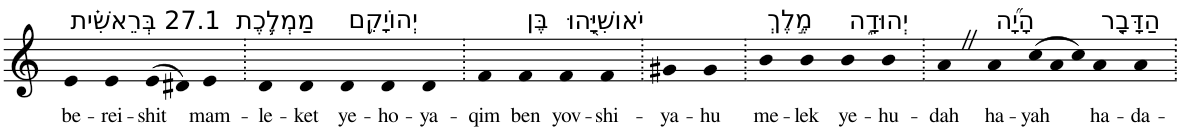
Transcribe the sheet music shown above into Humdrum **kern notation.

**kern	**text
*part1	*part1
*staff1	*staff1
*I"Piano	*
*I'Pno	*
*clefG2	*
*k[]	*
=1	=1
!LO:TX:a:t=27.1 בְּרֵאשִׁ֗ית	!
!	!LO:LY:b
4e	be-
!	!LO:LY:b
4e	-rei-
!	!LO:LY:b
(>8e	-shit
8d#X)	.
!LO:TX:a:t=מַמְלֶ֛כֶת	!
!	!LO:LY:b
4e	mam-
=2.	=2.
!	!LO:LY:b
4d	-le-
!	!LO:LY:b
4d	-ket
!LO:TX:a:t=יְהוֹיָקִ֥ם	!
!	!LO:LY:b
4d	ye-
!	!LO:LY:b
4d	-ho-
!	!LO:LY:b
4d	-ya-
=3.	=3.
!	!LO:LY:b
4f	-qim
!LO:TX:a:t=בֶּן	!
!	!LO:LY:b
4f	ben
!LO:TX:a:t=יֹאושִׁיָּ֖הוּ	!
!	!LO:LY:b
4f	yov-
!	!LO:LY:b
4f	-shi-
=4.	=4.
!	!LO:LY:b
4g#X	-ya-
!	!LO:LY:b
4g#	-hu
=5.	=5.
!LO:TX:a:t=מֶ֣לֶךְ	!
!	!LO:LY:b
4b	me-
!	!LO:LY:b
4b	-lek
!LO:TX:a:t=יְהוּדָ֑ה	!
!	!LO:LY:b
4b	ye-
!	!LO:LY:b
4b	-hu-
=6.	=6.
!	!LO:LY:b
4aZ	-dah
!LO:TX:a:t=הָיָ֞ה	!
!	!LO:LY:b
4a	ha-
*Xtuplet	*
!	!LO:LY:b
(>12cc	-yah
12a	.
12cc)	.
!LO:TX:a:t=הַדָּבָ֤ר	!
!	!LO:LY:b
4a	ha-
!	!LO:LY:b
4a	-da-
=.	=.
*-	*-
